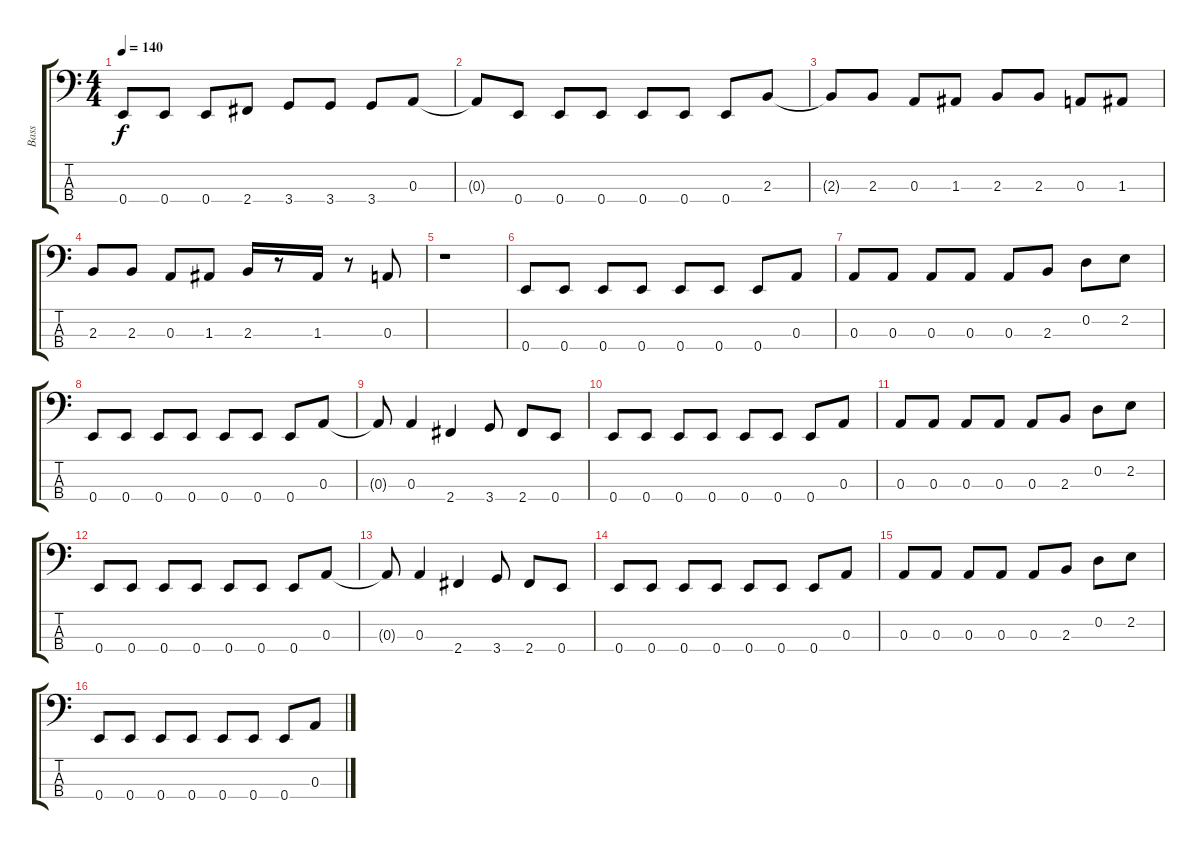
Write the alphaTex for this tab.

\track ("Bass                " "Bass      ") {instrument fretlessbass}
\staff {score tabs}
\tuning (G2 D2 A1 E1) {hide}
\ts (4 4)
\tempo 140
\clef f4
\ks c
0.4.8{dy f} 0.4.8 0.4.8 2.4.8 3.4.8 3.4.8 3.4.8 0.3.8 |
0.3{t}.8 0.4.8 0.4.8 0.4.8 0.4.8 0.4.8 0.4.8 2.3.8 |
2.3{t}.8 2.3.8 0.3.8 1.3.8 2.3.8 2.3.8 0.3.8 1.3.8 |
2.3.8 2.3.8 0.3.8 1.3.8 2.3.16 r.8 1.3.16 r.8 0.3.8 |
r.1 |
0.4.8 0.4.8 0.4.8 0.4.8 0.4.8 0.4.8 0.4.8 0.3.8 |
0.3.8 0.3.8 0.3.8 0.3.8 0.3.8 2.3.8 0.2.8 2.2.8 |
0.4.8 0.4.8 0.4.8 0.4.8 0.4.8 0.4.8 0.4.8 0.3.8 |
0.3{t}.8 0.3.4 2.4.4 3.4.8 2.4.8 0.4.8 |
0.4.8 0.4.8 0.4.8 0.4.8 0.4.8 0.4.8 0.4.8 0.3.8 |
0.3.8 0.3.8 0.3.8 0.3.8 0.3.8 2.3.8 0.2.8 2.2.8 |
0.4.8 0.4.8 0.4.8 0.4.8 0.4.8 0.4.8 0.4.8 0.3.8 |
0.3{t}.8 0.3.4 2.4.4 3.4.8 2.4.8 0.4.8 |
0.4.8 0.4.8 0.4.8 0.4.8 0.4.8 0.4.8 0.4.8 0.3.8 |
0.3.8 0.3.8 0.3.8 0.3.8 0.3.8 2.3.8 0.2.8 2.2.8 |
0.4.8 0.4.8 0.4.8 0.4.8 0.4.8 0.4.8 0.4.8 0.3.8
